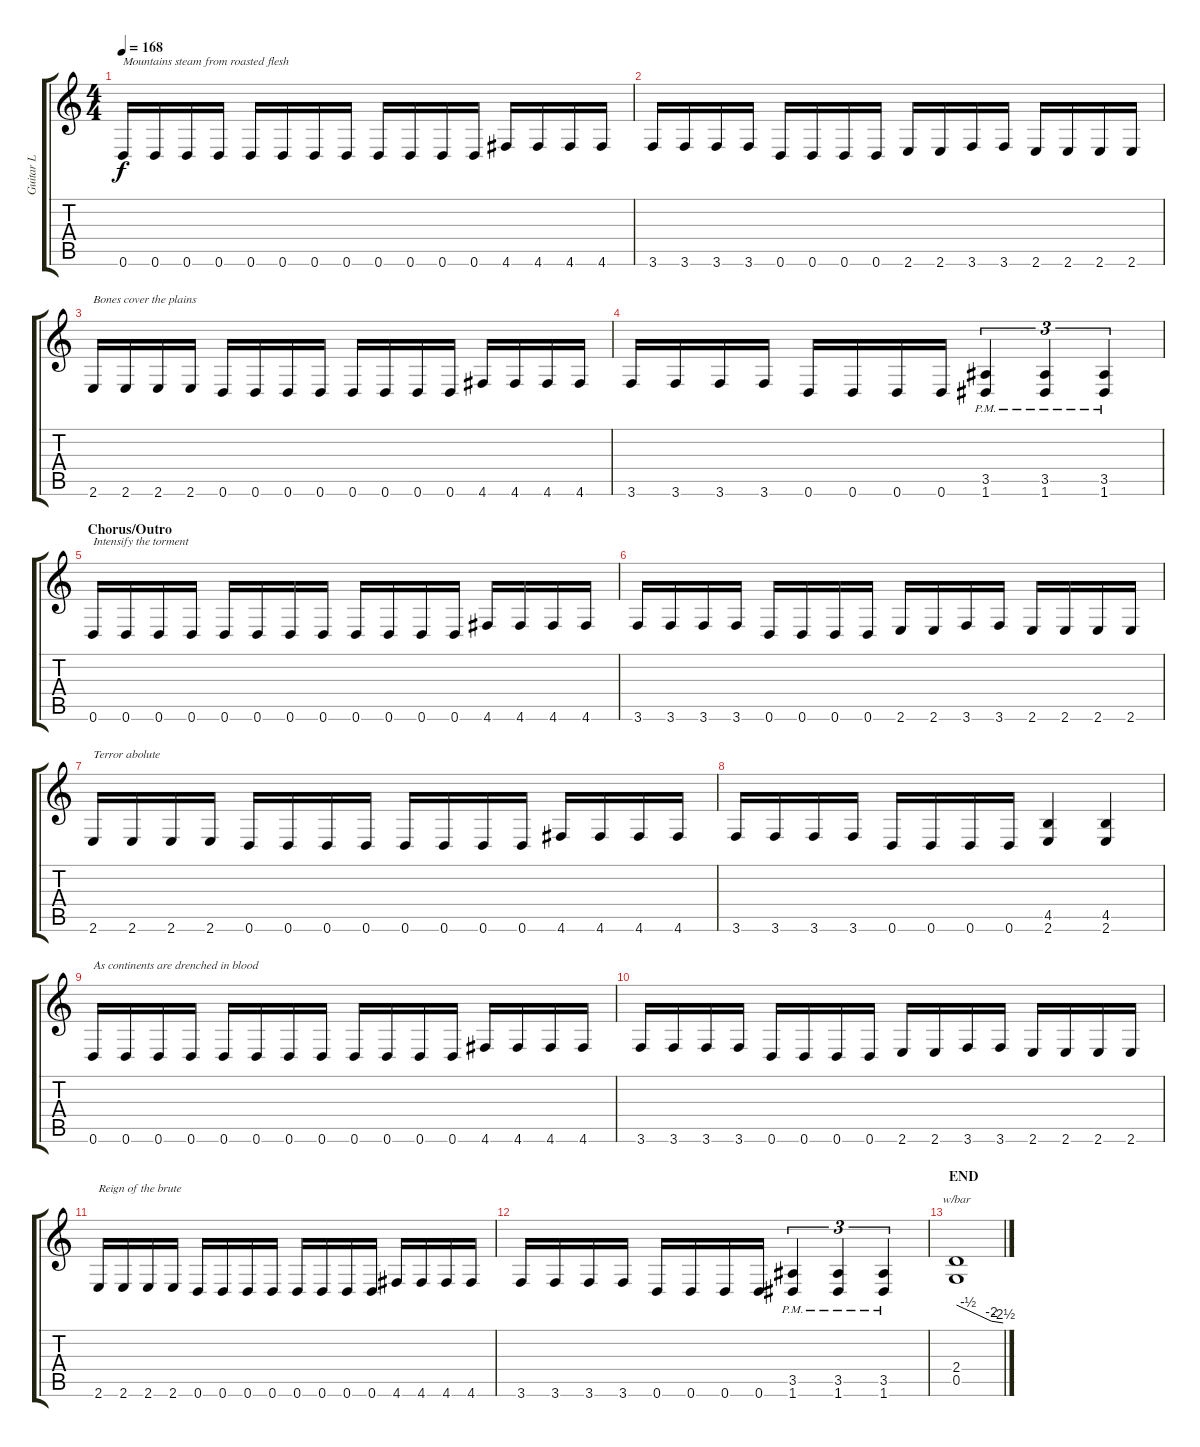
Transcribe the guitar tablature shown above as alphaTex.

\track ("Guitar L" "Guitar L") {instrument distortionguitar}
\staff {score tabs}
\tuning (D4 A3 F3 C3 G2 D2) {hide}
\ts (4 4)
\tempo 168
\clef g2
\ks c
0.6.16{txt "Mountains steam from roasted flesh" dy f} 0.6.16 0.6.16 0.6.16 0.6.16 0.6.16 0.6.16 0.6.16 0.6.16 0.6.16 0.6.16 0.6.16 4.6.16 4.6.16 4.6.16 4.6.16 |
3.6.16 3.6.16 3.6.16 3.6.16 0.6.16 0.6.16 0.6.16 0.6.16 2.6.16 2.6.16 3.6.16 3.6.16 2.6.16 2.6.16 2.6.16 2.6.16 |
2.6.16{txt "Bones cover the plains"} 2.6.16 2.6.16 2.6.16 0.6.16 0.6.16 0.6.16 0.6.16 0.6.16 0.6.16 0.6.16 0.6.16 4.6.16 4.6.16 4.6.16 4.6.16 |
3.6.16 3.6.16 3.6.16 3.6.16 0.6.16 0.6.16 0.6.16 0.6.16 (3.5{pm} 1.6{pm}).4{tu (3 2)} (3.5{pm} 1.6{pm}).4{tu (3 2)} (3.5{pm} 1.6{pm}).4{tu (3 2)} |
\section ("" "Chorus/Outro")
0.6.16{txt "Intensify the torment"} 0.6.16 0.6.16 0.6.16 0.6.16 0.6.16 0.6.16 0.6.16 0.6.16 0.6.16 0.6.16 0.6.16 4.6.16 4.6.16 4.6.16 4.6.16 |
3.6.16 3.6.16 3.6.16 3.6.16 0.6.16 0.6.16 0.6.16 0.6.16 2.6.16 2.6.16 3.6.16 3.6.16 2.6.16 2.6.16 2.6.16 2.6.16 |
2.6.16{txt "Terror abolute"} 2.6.16 2.6.16 2.6.16 0.6.16 0.6.16 0.6.16 0.6.16 0.6.16 0.6.16 0.6.16 0.6.16 4.6.16 4.6.16 4.6.16 4.6.16 |
3.6.16 3.6.16 3.6.16 3.6.16 0.6.16 0.6.16 0.6.16 0.6.16 (4.5 2.6).4 (4.5 2.6).4 |
0.6.16{txt "As continents are drenched in blood"} 0.6.16 0.6.16 0.6.16 0.6.16 0.6.16 0.6.16 0.6.16 0.6.16 0.6.16 0.6.16 0.6.16 4.6.16 4.6.16 4.6.16 4.6.16 |
3.6.16 3.6.16 3.6.16 3.6.16 0.6.16 0.6.16 0.6.16 0.6.16 2.6.16 2.6.16 3.6.16 3.6.16 2.6.16 2.6.16 2.6.16 2.6.16 |
2.6.16{txt "Reign of the brute"} 2.6.16 2.6.16 2.6.16 0.6.16 0.6.16 0.6.16 0.6.16 0.6.16 0.6.16 0.6.16 0.6.16 4.6.16 4.6.16 4.6.16 4.6.16 |
3.6.16 3.6.16 3.6.16 3.6.16 0.6.16 0.6.16 0.6.16 0.6.16 (3.5{pm} 1.6{pm}).4{tu (3 2)} (3.5{pm} 1.6{pm}).4{tu (3 2)} (3.5{pm} 1.6{pm}).4{tu (3 2)} |
\section ("" "END")
(2.4 0.5).1{tbe (custom default 0 0 15 -2 45 -8 60 -10)}
